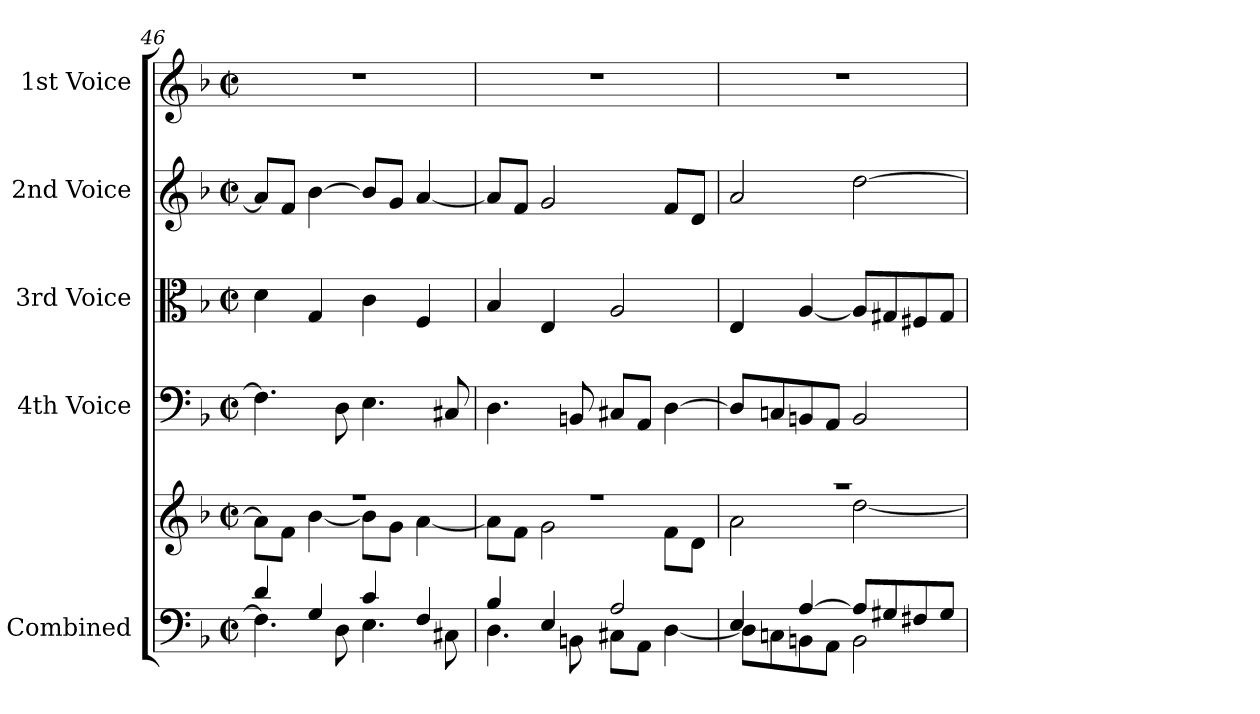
**kern	**kern	**kern	**kern	**kern	**kern
*part5	*part5	*part4	*part3	*part2	*part1
*staff6	*staff5	*staff4	*staff3	*staff2	*staff1
*I"Combined	*	*I"4th Voice	*I"3rd Voice	*I"2nd Voice	*I"1st Voice
!!LO:PB:g=z
*clefF4	*clefG2	*clefF4	*clefC3	*clefG2	*clefG2
*k[b-]	*k[b-]	*k[b-]	*k[b-]	*k[b-]	*k[b-]
*M2/2	*M2/2	*M2/2	*M2/2	*M2/2	*M2/2
*met(c|)	*met(c|)	*met(c|)	*met(c|)	*met(c|)	*met(c|)
=46	=46	=46	=46	=46	=46
*^	*^	*	*	*	*
4d/	4.F\]	1r	8a\L]	4.F\]	4d\	8a/L]	1r
.	.	.	8f\J	.	.	8f/J	.
4G/	.	.	[4b-\	.	4G/	[4b-\	.
.	8D\	.	.	8D\	.	.	.
4c/	4.E\	.	8b-\L]	4.E\	4c\	8b-/L]	.
.	.	.	8g\J	.	.	8g/J	.
4F/	.	.	[4a\	.	4F/	[4a/	.
.	8C#X\	.	.	8C#X/	.	.	.
=47	=47	=47	=47	=47	=47	=47	=47
4B-/	4.D\	1r	8a\L]	4.D\	4B-/	8a/L]	1r
.	.	.	8f\J	.	.	8f/J	.
4E/	.	.	2g\	.	4E/	2g/	.
.	8BBn\	.	.	8BBn/	.	.	.
2A/	8C#X\L	.	.	8C#X/L	2A/	.	.
.	8AA\J	.	.	8AA/J	.	.	.
.	[4D\	.	8f\L	[4D\	.	8f/L	.
.	.	.	8d\J	.	.	8d/J	.
=48	=48	=48	=48	=48	=48	=48	=48
4E/	8D\L]	1r	2a\	8D/L]	4E/	2a/	1r
.	8Cn\	.	.	8Cn/	.	.	.
[4A/	8BBn\	.	.	8BBn/	[4A/	.	.
.	8AA\J	.	.	8AA/J	.	.	.
8A/L]	2BB\	.	[2dd\	2BB/	8A/L]	[2dd\	.
8G#X/	.	.	.	.	8G#X/	.	.
8F#X/	.	.	.	.	8F#X/	.	.
8G#/J	.	.	.	.	8G#/J	.	.
*v	*v	*	*	*	*	*	*
*	*v	*v	*	*	*	*
=	=	=	=	=	=
*-	*-	*-	*-	*-	*-
